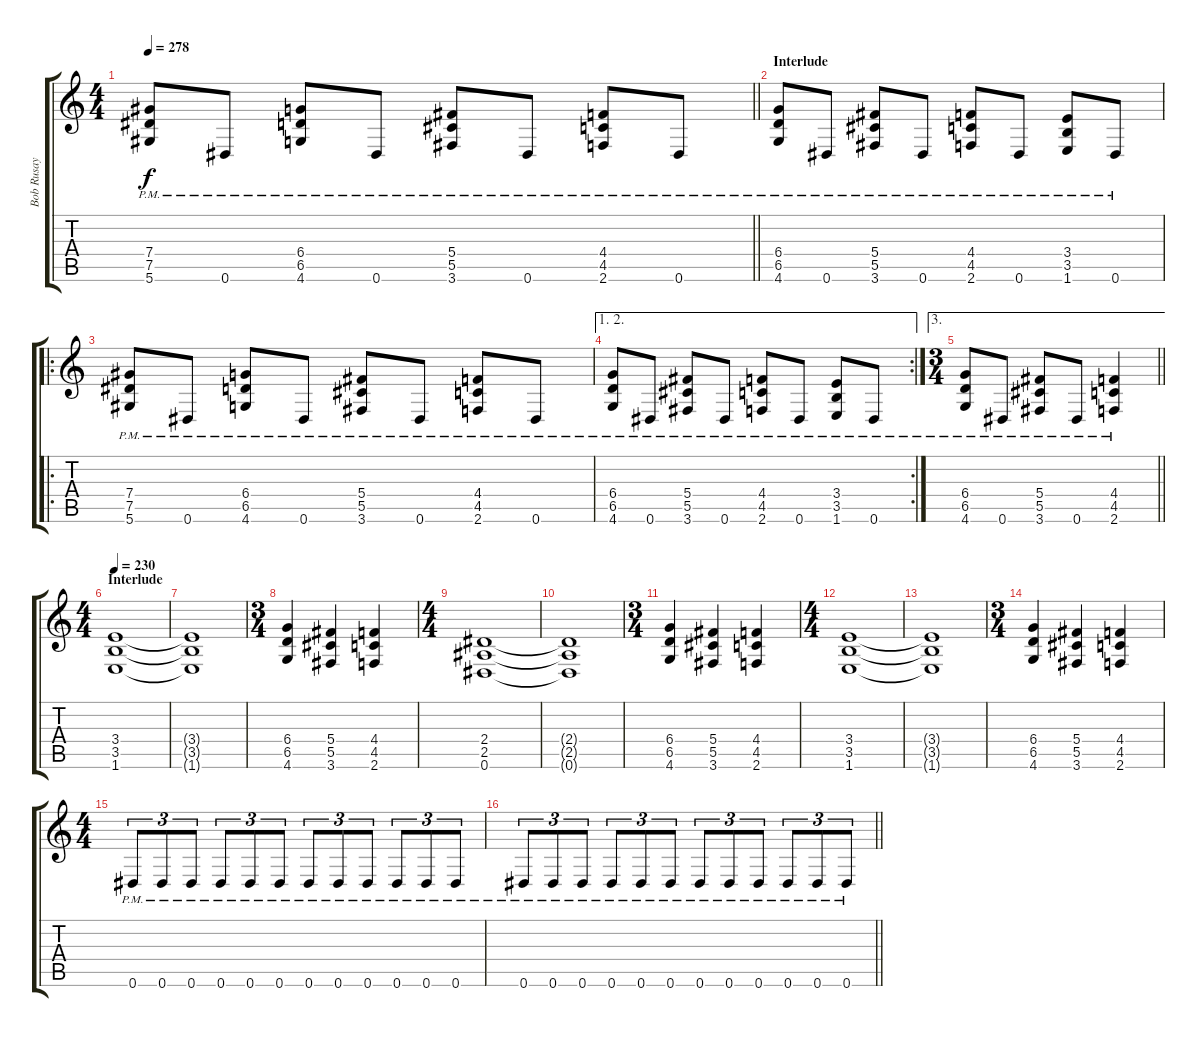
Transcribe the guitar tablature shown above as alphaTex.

\track ("Bob Rusay" "Bob Rusay") {instrument distortionguitar}
\staff {score tabs}
\tuning (Eb4 Bb3 Gb3 Db3 Ab2 Eb2) {hide}
\ts (4 4)
\tempo 278
\clef g2
\barLineRight lightlight
\ks c
(7.4{pm} 7.5{pm} 5.6{pm}).8{dy f} 0.6{pm}.8 (6.4{pm} 6.5{pm} 4.6{pm}).8 0.6{pm}.8 (5.4{pm} 5.5{pm} 3.6{pm}).8 0.6{pm}.8 (4.4{pm} 4.5{pm} 2.6{pm}).8 0.6{pm}.8 |
\section ("" "Interlude")
(6.4{pm} 6.5{pm} 4.6{pm}).8 0.6{pm}.8 (5.4{pm} 5.5{pm} 3.6{pm}).8 0.6{pm}.8 (4.4{pm} 4.5{pm} 2.6{pm}).8 0.6{pm}.8 (3.4{pm} 3.5{pm} 1.6{pm}).8 0.6{pm}.8 |
\ro
(7.4{pm} 7.5{pm} 5.6{pm}).8 0.6{pm}.8 (6.4{pm} 6.5{pm} 4.6{pm}).8 0.6{pm}.8 (5.4{pm} 5.5{pm} 3.6{pm}).8 0.6{pm}.8 (4.4{pm} 4.5{pm} 2.6{pm}).8 0.6{pm}.8 |
\ae (1 2)
\rc 2
(6.4{pm} 6.5{pm} 4.6{pm}).8 0.6{pm}.8 (5.4{pm} 5.5{pm} 3.6{pm}).8 0.6{pm}.8 (4.4{pm} 4.5{pm} 2.6{pm}).8 0.6{pm}.8 (3.4{pm} 3.5{pm} 1.6{pm}).8 0.6{pm}.8 |
\ae 3
\ts (3 4)
\barLineRight lightlight
(6.4{pm} 6.5{pm} 4.6{pm}).8 0.6{pm}.8 (5.4{pm} 5.5{pm} 3.6{pm}).8 0.6{pm}.8 (4.4{pm} 4.5{pm} 2.6{pm}).4 |
\ts (4 4)
\section ("" "Interlude")
\tempo 230
(3.4 3.5 1.6).1 |
(3.4{t} 3.5{t} 1.6{t}).1 |
\ts (3 4)
(6.4 6.5 4.6).4 (5.4 5.5 3.6).4 (4.4 4.5 2.6).4 |
\ts (4 4)
(2.4 2.5 0.6).1 |
(2.4{t} 2.5{t} 0.6{t}).1 |
\ts (3 4)
(6.4 6.5 4.6).4 (5.4 5.5 3.6).4 (4.4 4.5 2.6).4 |
\ts (4 4)
(3.4 3.5 1.6).1 |
(3.4{t} 3.5{t} 1.6{t}).1 |
\ts (3 4)
(6.4 6.5 4.6).4 (5.4 5.5 3.6).4 (4.4 4.5 2.6).4 |
\ts (4 4)
0.6{pm}.8{tu (3 2)} 0.6{pm}.8{tu (3 2)} 0.6{pm}.8{tu (3 2)} 0.6{pm}.8{tu (3 2)} 0.6{pm}.8{tu (3 2)} 0.6{pm}.8{tu (3 2)} 0.6{pm}.8{tu (3 2)} 0.6{pm}.8{tu (3 2)} 0.6{pm}.8{tu (3 2)} 0.6{pm}.8{tu (3 2)} 0.6{pm}.8{tu (3 2)} 0.6{pm}.8{tu (3 2)} |
\barLineRight lightlight
0.6{pm}.8{tu (3 2)} 0.6{pm}.8{tu (3 2)} 0.6{pm}.8{tu (3 2)} 0.6{pm}.8{tu (3 2)} 0.6{pm}.8{tu (3 2)} 0.6{pm}.8{tu (3 2)} 0.6{pm}.8{tu (3 2)} 0.6{pm}.8{tu (3 2)} 0.6{pm}.8{tu (3 2)} 0.6{pm}.8{tu (3 2)} 0.6{pm}.8{tu (3 2)} 0.6{pm}.8{tu (3 2)}
